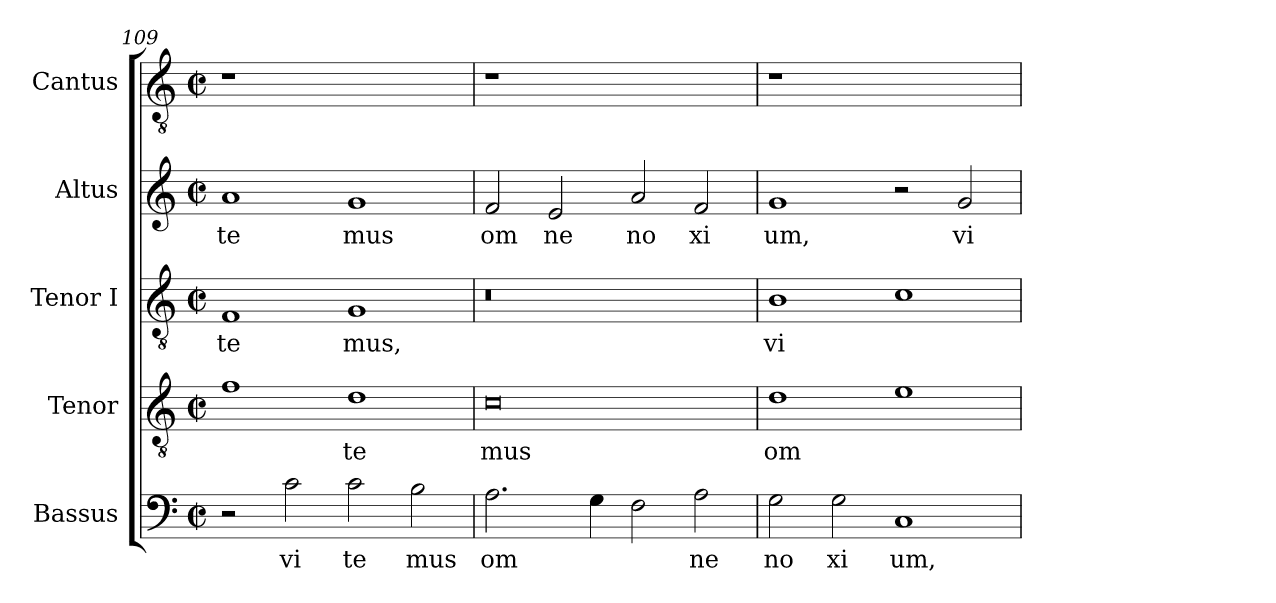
**kern	**text	**kern	**text	**kern	**text	**kern	**text	**kern
*part5	*part5	*part4	*part4	*part3	*part3	*part2	*part2	*part1
*staff5	*staff5	*staff4	*staff4	*staff3	*staff3	*staff2	*staff2	*staff1
*I"Bassus	*	*I"Tenor	*	*I"Tenor I	*	*I"Altus	*	*I"Cantus
*I'Bassus	*	*I'Tenor	*	*I'Tenor I	*	*I'Altus	*	*I'Cantus
*clefF4	*	*clefGv2	*	*clefGv2	*	*clefG2	*	*clefGv2
*M2/2	*	*M2/2	*	*M2/2	*	*M2/2	*	*M2/2
*met(c|)	*	*met(c|)	*	*met(c|)	*	*met(c|)	*	*met(c|)
=109	=109	=109	=109	=109	=109	=109	=109	=109
!	!	!	!	!	!LO:LY:b:cj	!	!LO:LY:b:cj	!
2r	.	1f	.	1F	te	1a	te	1r
!	!LO:LY:b:cj	!	!	!	!	!	!	!
2c\	vi	.	.	.	.	.	.	.
!	!LO:LY:b:cj	!	!LO:LY:b:cj	!	!LO:LY:b:cj	!	!LO:LY:b:cj	!
2c\	te	1d	te	1G	mus,	1g	mus	1ryy
!	!LO:LY:b:cj	!	!	!	!	!	!	!
2B\	mus	.	.	.	.	.	.	.
=110	=110	=110	=110	=110	=110	=110	=110	=110
!	!LO:LY:b	!	!LO:LY:b:cj	!	!	!	!LO:LY:b:cj	!
2.A\	om	0c	mus	0r	.	2f/	om	1r
!	!	!	!	!	!	!	!LO:LY:b:cj	!
.	.	.	.	.	.	2e/	ne	.
4G\	.	.	.	.	.	.	.	.
!	!	!	!	!	!	!	!LO:LY:b:cj	!
2F\	.	.	.	.	.	2a/	no	1ryy
!	!LO:LY:b:cj	!	!	!	!	!	!LO:LY:b:cj	!
2A\	ne	.	.	.	.	2f/	xi	.
=111	=111	=111	=111	=111	=111	=111	=111	=111
!	!LO:LY:b:cj	!	!LO:LY:b:cj	!	!LO:LY:b:cj	!	!LO:LY:b:cj	!
2G\	no	1d	om	1B	vi	1g	um,	1r
!	!LO:LY:b:cj	!	!	!	!	!	!	!
2G\	xi	.	.	.	.	.	.	.
!	!LO:LY:b:cj	!	!	!	!	!	!	!
1C	um,	1e	.	1c	.	2r	.	1ryy
!	!	!	!	!	!	!	!LO:LY:b:cj	!
.	.	.	.	.	.	2g/	vi	.
=	=	=	=	=	=	=	=	=
*-	*-	*-	*-	*-	*-	*-	*-	*-
